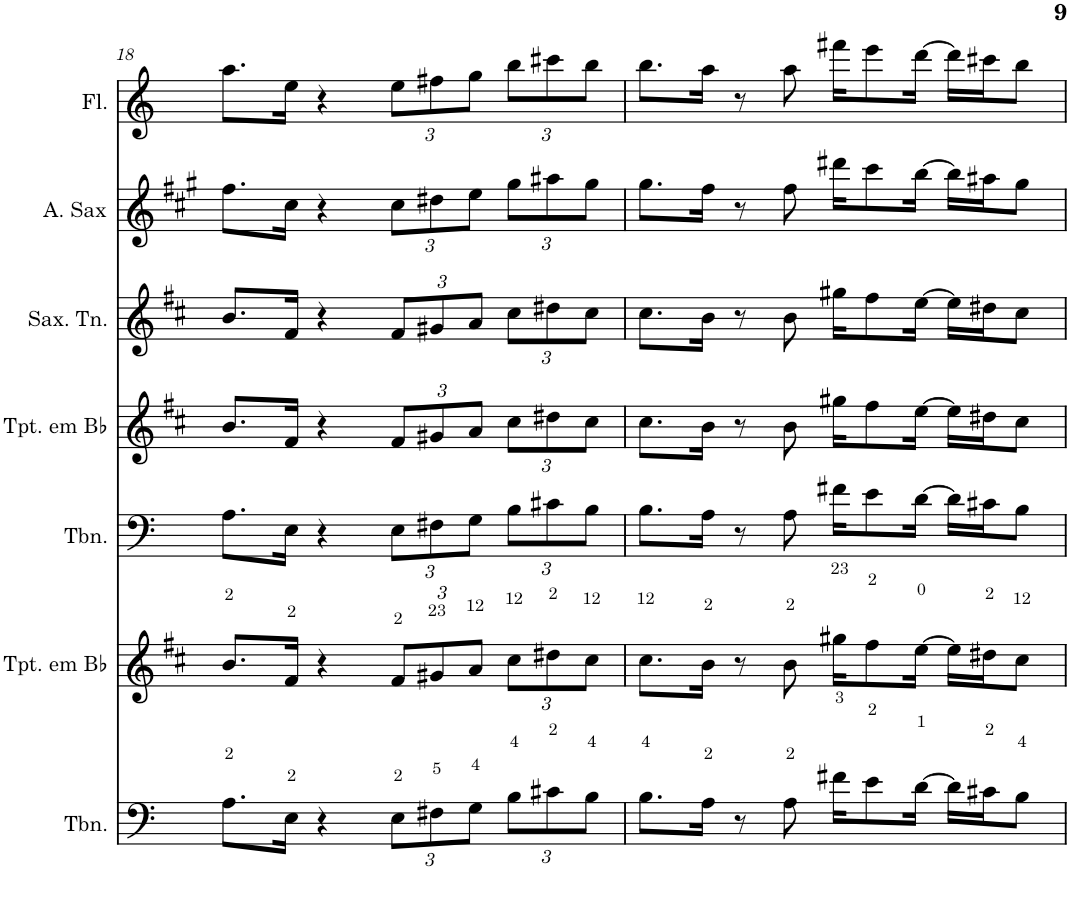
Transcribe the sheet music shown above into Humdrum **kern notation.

**kern	**kern	**kern	**kern	**kern	**kern	**kern
*part7	*part6	*part5	*part4	*part3	*part2	*part1
*staff7	*staff6	*staff5	*staff4	*staff3	*staff2	*staff1
*I"Trombone	*I"Trompete em Bb	*I"Trombone	*I"Trompete em Bb	*I"Saxofone Tenor	*I"Saxofone Alto	*I"Flauta Transversal
*I'Tbn.	*I'Tpt. em Bb	*I'Tbn.	*I'Tpt. em Bb	*I'Sax. Tn.	*	*I'Fl.
!!LO:PB:g=z
*clefF4	*clefG2	*clefF4	*clefG2	*clefG2	*clefG2	*clefG2
*	*Trd1c2	*	*Trd1c2	*Trd8c14	*Trd5c9	*
*k[]	*k[f#c#]	*k[]	*k[f#c#]	*k[f#c#]	*k[f#c#g#]	*k[]
*M4/4	*M4/4	*M4/4	*M4/4	*M4/4	*M4/4	*M4/4
=18	=18	=18	=18	=18	=18	=18
8.A\L	8.b/L	8.A\L	8.b/L	8.b/L	8.ff#\L	8.aa\L
16E\Jk	16f#/Jk	16E\Jk	16f#/Jk	16f#/Jk	16cc#\Jk	16ee\Jk
4r	4r	4r	4r	4r	4r	4r
*Xbrackettup	*Xbrackettup	*Xbrackettup	*Xbrackettup	*Xbrackettup	*Xbrackettup	*Xbrackettup
12E\L	12f#/L	12E\L	12f#/L	12f#/L	12cc#\L	12ee\L
12F#X\	12g#X/	12F#X\	12g#X/	12g#X/	12dd#X\	12ff#X\
12G\J	12a/J	12G\J	12a/J	12a/J	12ee\J	12gg\J
12B\L	12cc#\L	12B\L	12cc#\L	12cc#\L	12gg#\L	12bb\L
12c#X\	12dd#X\	12c#X\	12dd#X\	12dd#X\	12aa#X\	12ccc#X\
12B\J	12cc#\J	12B\J	12cc#\J	12cc#\J	12gg#\J	12bb\J
=19	=19	=19	=19	=19	=19	=19
8.B\L	8.cc#\L	8.B\L	8.cc#\L	8.cc#\L	8.gg#\L	8.bb\L
16A\Jk	16b\Jk	16A\Jk	16b\Jk	16b\Jk	16ff#\Jk	16aa\Jk
8r	8r	8r	8r	8r	8r	8r
8A\	8b\	8A\	8b\	8b\	8ff#\	8aa\
16f#X\KL	16gg#X\KL	16f#X\KL	16gg#X\KL	16gg#X\KL	16ddd#X\KL	16fff#X\KL
8e\	8ff#\	8e\	8ff#\	8ff#\	8ccc#\	8eee\
[16d\Jk	[16ee\Jk	[16d\Jk	[16ee\Jk	[16ee\Jk	[16bb\Jk	[16ddd\Jk
16d\LL]	16ee\LL]	16d\LL]	16ee\LL]	16ee\LL]	16bb\LL]	16ddd\LL]
16c#X\J	16dd#X\J	16c#X\J	16dd#X\J	16dd#X\J	16aa#X\J	16ccc#X\J
8B\J	8cc#\J	8B\J	8cc#\J	8cc#\J	8gg#\J	8bb\J
=	=	=	=	=	=	=
*-	*-	*-	*-	*-	*-	*-
